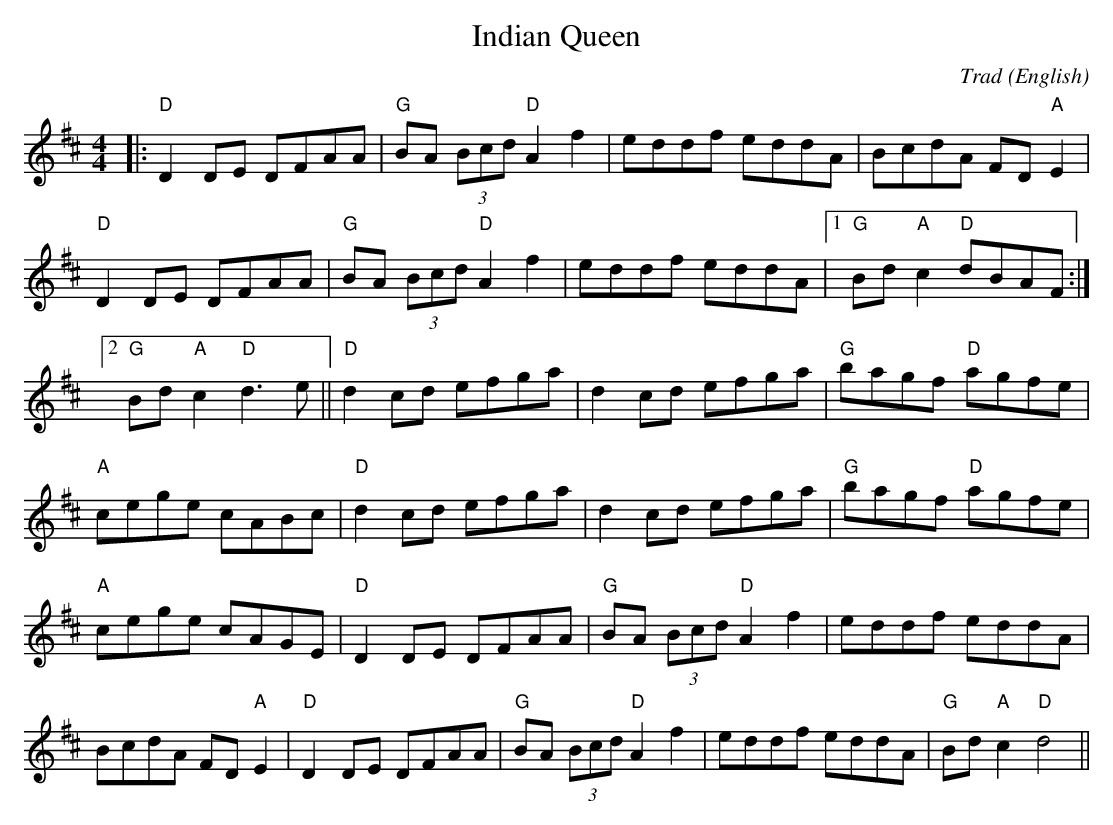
X:1
T:Indian Queen
C:Trad
O:English
M:4/4
L:1/8
E:11
K:D
|:"D"D2 DE DFAA|"G"BA (3Bcd "D"A2 f2|eddf eddA|BcdA FD "A"E2|\
"D"D2 DE DFAA|"G"BA (3Bcd "D"A2 f2|eddf eddA|1 "G"Bd "A"c2 "D"dBAF:|2 "G"Bd "A"c2 "D"d3 e||\
"D"d2 cd efga|d2 cd efga|"G"bagf "D"agfe|"A"cege cABc|\
"D"d2 cd efga|d2 cd efga|"G"bagf "D"agfe|"A"cege cAGE|\
"D"D2 DE DFAA|"G"BA (3Bcd "D"A2 f2|eddf eddA|BcdA FD "A"E2|\
"D"D2 DE DFAA|"G"BA (3Bcd "D"A2 f2|eddf eddA|"G"Bd "A"c2 "D"d4||**
